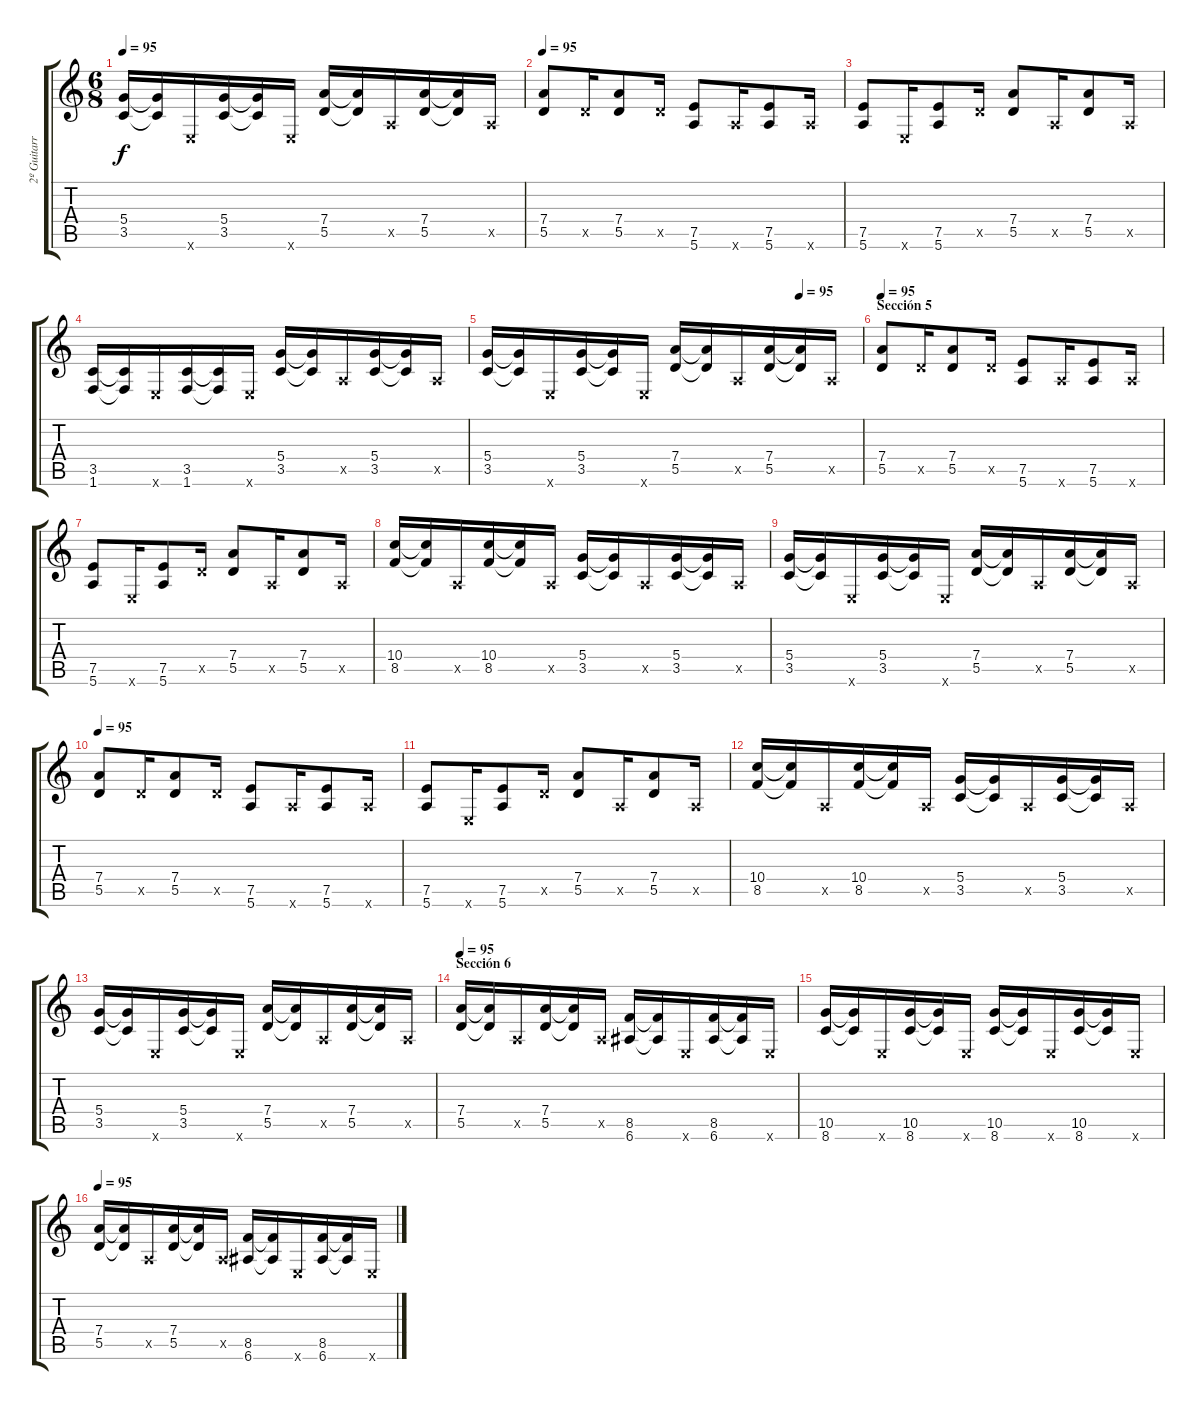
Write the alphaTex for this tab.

\track ("2º Guitarra" "2º Guitarr") {instrument distortionguitar}
\staff {score tabs}
\tuning (E4 B3 G3 D3 A2 E2) {hide}
\ts (6 8)
\tempo 95
\clef g2
\ks c
(5.4 3.5).16{dy f} (5.4{t} 3.5{t}).16 0.6{x}.16 (5.4 3.5).16 (5.4{t} 3.5{t}).16 0.6{x}.16 (7.4 5.5).16 (7.4{t} 5.5{t}).16 0.5{x}.16 (7.4 5.5).16 (7.4{t} 5.5{t}).16 0.5{x}.16 |
\tempo 95
(7.4 5.5).8 5.5{x}.16 (7.4 5.5).8 5.5{x}.16 (7.5 5.6).8 5.6{x}.16 (7.5 5.6).8 5.6{x}.16 |
(7.5 5.6).8 0.6{x}.16 (7.5 5.6).8 5.5{x}.16 (7.4 5.5).8 0.5{x}.16 (7.4 5.5).8 0.5{x}.16 |
(3.5 1.6).16 (3.5{t} 1.6{t}).16 0.6{x}.16 (3.5 1.6).16 (3.5{t} 1.6{t}).16 0.6{x}.16 (5.4 3.5).16 (5.4{t} 3.5{t}).16 0.5{x}.16 (5.4 3.5).16 (5.4{t} 3.5{t}).16 0.5{x}.16 |
\tempo (95 0.8333333333333334)
(5.4 3.5).16 (5.4{t} 3.5{t}).16 0.6{x}.16 (5.4 3.5).16 (5.4{t} 3.5{t}).16 0.6{x}.16 (7.4 5.5).16 (7.4{t} 5.5{t}).16 0.5{x}.16 (7.4 5.5).16 (7.4{t} 5.5{t}).16 0.5{x}.16 |
\section ("" "Sección 5")
\tempo 95
(7.4 5.5).8{instrument distortionguitar} 5.5{x}.16 (7.4 5.5).8 5.5{x}.16 (7.5 5.6).8 5.6{x}.16 (7.5 5.6).8 5.6{x}.16 |
(7.5 5.6).8 0.6{x}.16 (7.5 5.6).8 5.5{x}.16 (7.4 5.5).8 0.5{x}.16 (7.4 5.5).8 0.5{x}.16 |
(10.4 8.5).16 (10.4{t} 8.5{t}).16 0.5{x}.16 (10.4 8.5).16 (10.4{t} 8.5{t}).16 0.5{x}.16 (5.4 3.5).16 (5.4{t} 3.5{t}).16 0.5{x}.16 (5.4 3.5).16 (5.4{t} 3.5{t}).16 0.5{x}.16 |
(5.4 3.5).16 (5.4{t} 3.5{t}).16 0.6{x}.16 (5.4 3.5).16 (5.4{t} 3.5{t}).16 0.6{x}.16 (7.4 5.5).16 (7.4{t} 5.5{t}).16 0.5{x}.16 (7.4 5.5).16 (7.4{t} 5.5{t}).16 0.5{x}.16 |
\tempo 95
(7.4 5.5).8 5.5{x}.16 (7.4 5.5).8 5.5{x}.16 (7.5 5.6).8 5.6{x}.16 (7.5 5.6).8 5.6{x}.16 |
(7.5 5.6).8 0.6{x}.16 (7.5 5.6).8 5.5{x}.16 (7.4 5.5).8 0.5{x}.16 (7.4 5.5).8 0.5{x}.16 |
(10.4 8.5).16 (10.4{t} 8.5{t}).16 0.5{x}.16 (10.4 8.5).16 (10.4{t} 8.5{t}).16 0.5{x}.16 (5.4 3.5).16 (5.4{t} 3.5{t}).16 0.5{x}.16 (5.4 3.5).16 (5.4{t} 3.5{t}).16 0.5{x}.16 |
(5.4 3.5).16 (5.4{t} 3.5{t}).16 0.6{x}.16 (5.4 3.5).16 (5.4{t} 3.5{t}).16 0.6{x}.16 (7.4 5.5).16 (7.4{t} 5.5{t}).16 0.5{x}.16 (7.4 5.5).16 (7.4{t} 5.5{t}).16 0.5{x}.16 |
\section ("" "Sección 6")
\tempo 95
(7.4 5.5).16 (7.4{t} 5.5{t}).16 0.5{x}.16 (7.4 5.5).16 (7.4{t} 5.5{t}).16 0.5{x}.16 (8.5 6.6).16 (8.5{t} 6.6{t}).16 0.6{x}.16 (8.5 6.6).16 (8.5{t} 6.6{t}).16 0.6{x}.16 |
(10.5 8.6).16 (10.5{t} 8.6{t}).16 0.6{x}.16 (10.5 8.6).16 (10.5{t} 8.6{t}).16 0.6{x}.16 (10.5 8.6).16 (10.5{t} 8.6{t}).16 0.6{x}.16 (10.5 8.6).16 (10.5{t} 8.6{t}).16 0.6{x}.16 |
\tempo 95
(7.4 5.5).16 (7.4{t} 5.5{t}).16 0.5{x}.16 (7.4 5.5).16 (7.4{t} 5.5{t}).16 0.5{x}.16 (8.5 6.6).16 (8.5{t} 6.6{t}).16 0.6{x}.16 (8.5 6.6).16 (8.5{t} 6.6{t}).16 0.6{x}.16
